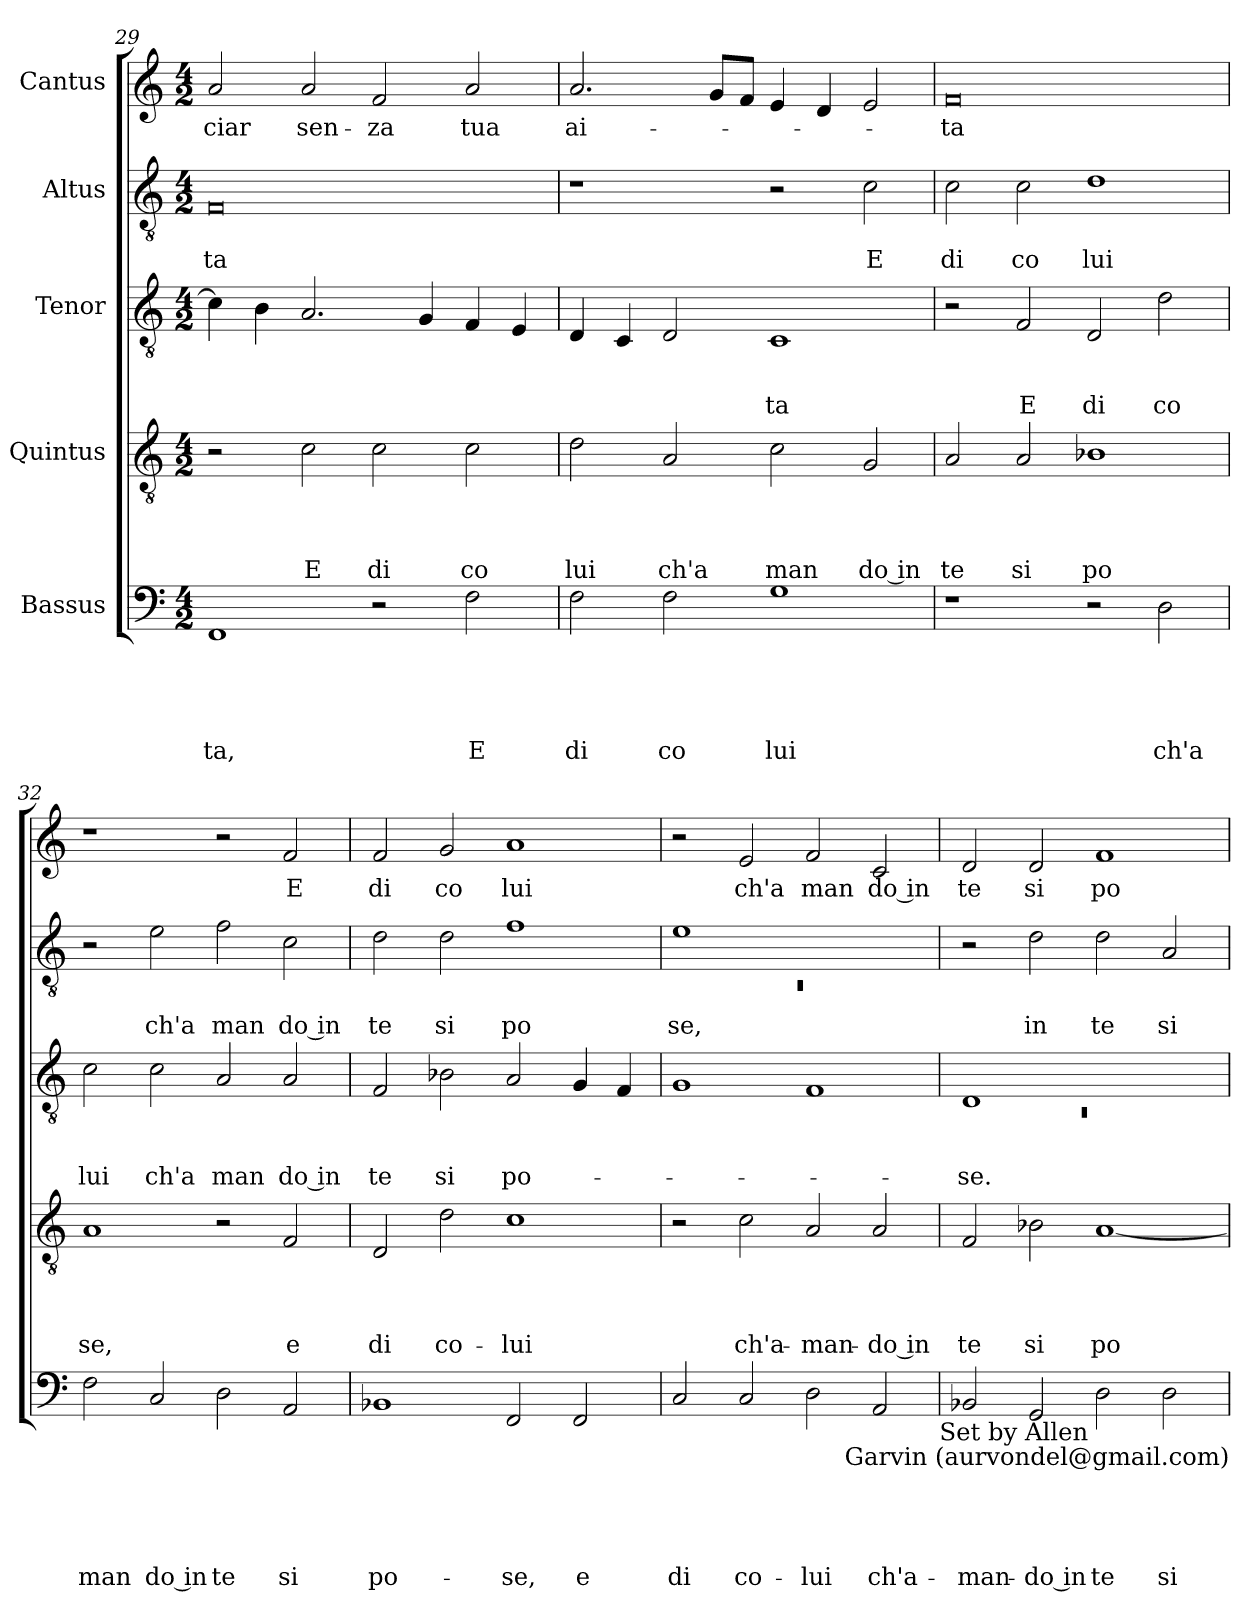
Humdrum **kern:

**kern	**text	**text	**text	**text	**text	**kern	**text	**text	**text	**text	**kern	**text	**text	**text	**kern	**text	**text	**kern	**text
*part5	*part5	*part5	*part5	*part5	*part5	*part4	*part4	*part4	*part4	*part4	*part3	*part3	*part3	*part3	*part2	*part2	*part2	*part1	*part1
*staff5	*staff5	*staff5	*staff5	*staff5	*staff5	*staff4	*staff4	*staff4	*staff4	*staff4	*staff3	*staff3	*staff3	*staff3	*staff2	*staff2	*staff2	*staff1	*staff1
*I"Bassus	*	*	*	*	*	*I"Quintus	*	*	*	*	*I"Tenor	*	*	*	*I"Altus	*	*	*I"Cantus	*
*clefF4	*	*	*	*	*	*clefGv2	*	*	*	*	*clefGv2	*	*	*	*clefGv2	*	*	*clefG2	*
*k[]	*	*	*	*	*	*k[]	*	*	*	*	*k[]	*	*	*	*k[]	*	*	*k[]	*
*C:	*	*	*	*	*	*C:	*	*	*	*	*C:	*	*	*	*C:	*	*	*C:	*
*M4/2	*	*	*	*	*	*M4/2	*	*	*	*	*M4/2	*	*	*	*M4/2	*	*	*M4/2	*
=29	=29	=29	=29	=29	=29	=29	=29	=29	=29	=29	=29	=29	=29	=29	=29	=29	=29	=29	=29
!	!	!	!	!	!LO:LY:b	!	!	!	!	!	!	!	!	!	!	!	!LO:LY:b	!	!LO:LY:b
1FF	.	.	.	.	ta,	2r	.	.	.	.	4c\]	.	.	.	0F	.	ta	2a/	-ciar
.	.	.	.	.	.	.	.	.	.	.	4B\	.	.	.	.	.	.	.	.
!	!	!	!	!	!	!	!	!	!	!LO:LY:b	!	!	!	!	!	!	!	!	!LO:LY:b
.	.	.	.	.	.	2c\	.	.	.	E	2.A/	.	.	.	.	.	.	2a/	sen-
!	!	!	!	!	!	!	!	!	!	!LO:LY:b	!	!	!	!	!	!	!	!	!LO:LY:b
2r	.	.	.	.	.	2c\	.	.	.	di	.	.	.	.	.	.	.	2f/	-za
.	.	.	.	.	.	.	.	.	.	.	4G/	.	.	.	.	.	.	.	.
!	!	!	!	!	!LO:LY:b	!	!	!	!	!LO:LY:b	!	!	!	!	!	!	!	!	!LO:LY:b
2F\	.	.	.	.	E	2c\	.	.	.	co	4F/	.	.	.	.	.	.	2a/	tua
.	.	.	.	.	.	.	.	.	.	.	4E/	.	.	.	.	.	.	.	.
=30	=30	=30	=30	=30	=30	=30	=30	=30	=30	=30	=30	=30	=30	=30	=30	=30	=30	=30	=30
!	!	!	!	!	!LO:LY:b	!	!	!	!	!LO:LY:b	!	!	!	!	!	!	!	!	!LO:LY:b
2F\	.	.	.	.	di	2d\	.	.	.	lui	4D/	.	.	.	1r	.	.	2.a/	ai-
.	.	.	.	.	.	.	.	.	.	.	4C/	.	.	.	.	.	.	.	.
!	!	!	!	!	!LO:LY:b	!	!	!	!	!LO:LY:b	!	!	!	!	!	!	!	!	!
2F\	.	.	.	.	co	2A/	.	.	.	ch'a	2D/	.	.	.	.	.	.	.	.
.	.	.	.	.	.	.	.	.	.	.	.	.	.	.	.	.	.	8g/L	.
.	.	.	.	.	.	.	.	.	.	.	.	.	.	.	.	.	.	8f/J	.
!	!	!	!	!	!LO:LY:b	!	!	!	!	!LO:LY:b	!	!	!	!LO:LY:b	!	!	!	!	!
1G	.	.	.	.	lui	2c\	.	.	.	man	1C	.	.	ta	2r	.	.	4e/	.
.	.	.	.	.	.	.	.	.	.	.	.	.	.	.	.	.	.	4d/	.
!	!	!	!	!	!	!	!	!	!	!LO:LY:b:rj	!	!	!	!	!	!	!LO:LY:b	!	!
.	.	.	.	.	.	2G/	.	.	.	do in	.	.	.	.	2c\	.	E	2e/	.
=31	=31	=31	=31	=31	=31	=31	=31	=31	=31	=31	=31	=31	=31	=31	=31	=31	=31	=31	=31
!	!	!	!	!	!	!	!	!	!	!LO:LY:b	!	!	!	!	!	!	!LO:LY:b	!	!LO:LY:b
1r	.	.	.	.	.	2A/	.	.	.	te	2r	.	.	.	2c\	.	di	0f	-ta
!	!	!	!	!	!	!	!	!	!	!LO:LY:b	!	!	!	!LO:LY:b	!	!	!LO:LY:b	!	!
.	.	.	.	.	.	2A/	.	.	.	si	2F/	.	.	E	2c\	.	co	.	.
!	!	!	!	!	!	!	!	!	!	!LO:LY:b	!	!	!	!LO:LY:b	!	!	!LO:LY:b	!	!
2r	.	.	.	.	.	1B-X	.	.	.	po	2D/	.	.	di	1d	.	lui	.	.
!	!	!	!	!	!LO:LY:b	!	!	!	!	!	!	!	!	!LO:LY:b	!	!	!	!	!
2D\	.	.	.	.	ch'a	.	.	.	.	.	2d\	.	.	co	.	.	.	.	.
=32	=32	=32	=32	=32	=32	=32	=32	=32	=32	=32	=32	=32	=32	=32	=32	=32	=32	=32	=32
!	!	!	!	!	!LO:LY:b	!	!	!	!	!LO:LY:b	!	!	!	!LO:LY:b	!	!	!	!	!
2F\	.	.	.	.	man	1A	.	.	.	se,	2c\	.	.	lui	2r	.	.	1r	.
!	!	!	!	!	!LO:LY:b:rj	!	!	!	!	!	!	!	!	!LO:LY:b	!	!	!LO:LY:b	!	!
2C/	.	.	.	.	do in	.	.	.	.	.	2c\	.	.	ch'a	2e\	.	ch'a	.	.
!	!	!	!	!	!LO:LY:b	!	!	!	!	!	!	!	!	!LO:LY:b	!	!	!LO:LY:b	!	!
2D\	.	.	.	.	te	2r	.	.	.	.	2A/	.	.	man	2f\	.	man	2r	.
!	!	!	!	!	!LO:LY:b	!	!	!	!	!LO:LY:b	!	!	!	!LO:LY:b:rj	!	!	!LO:LY:b:rj	!	!LO:LY:b
2AA/	.	.	.	.	si	2F/	.	.	.	e	2A/	.	.	do in	2c\	.	do in	2f/	E
!!LO:PB:g=z
=33	=33	=33	=33	=33	=33	=33	=33	=33	=33	=33	=33	=33	=33	=33	=33	=33	=33	=33	=33
!	!	!	!	!	!LO:LY:b	!	!	!	!	!LO:LY:b	!	!	!	!LO:LY:b	!	!	!LO:LY:b	!	!LO:LY:b
1BB-	.	.	.	.	po-	2D/	.	.	.	di	2F/	.	.	te	2d\	.	te	2f/	di
!	!	!	!	!	!	!	!	!	!	!LO:LY:b	!	!	!	!LO:LY:b	!	!	!LO:LY:b	!	!LO:LY:b
.	.	.	.	.	.	2d\	.	.	.	co-	2B-\	.	.	si	2d\	.	si	2g/	co
!	!	!	!	!	!LO:LY:b	!	!	!	!	!LO:LY:b	!	!	!	!LO:LY:b	!	!	!LO:LY:b	!	!LO:LY:b
2FF/	.	.	.	.	-se,	1c	.	.	.	-lui	2A/	.	.	po-	1f	.	po	1a	lui
!	!	!	!	!	!LO:LY:b	!	!	!	!	!	!	!	!	!	!	!	!	!	!
2FF/	.	.	.	.	e	.	.	.	.	.	4G/	.	.	.	.	.	.	.	.
.	.	.	.	.	.	.	.	.	.	.	4F/	.	.	.	.	.	.	.	.
=34	=34	=34	=34	=34	=34	=34	=34	=34	=34	=34	=34	=34	=34	=34	=34	=34	=34	=34	=34
*	*	*	*	*	*	*	*	*	*	*	*	*	*	*	*^	*	*	*	*
!	!	!	!	!	!LO:LY:b	!	!	!	!	!	!	!	!	!	!	!LO:N:vis=1	!	!LO:LY:b	!	!
2C/	.	.	.	.	di	2r	.	.	.	.	1G	.	.	.	1e	0rC	.	se,	2r	.
!	!	!	!	!	!LO:LY:b	!	!	!	!	!LO:LY:b	!	!	!	!	!	!	!	!	!	!LO:LY:b
2C/	.	.	.	.	co-	2c\	.	.	.	ch'a-	.	.	.	.	.	.	.	.	2e/	ch'a
!	!	!	!	!	!LO:LY:b	!	!	!	!	!LO:LY:b	!	!	!	!	!	!	!	!	!	!LO:LY:b
2D\	.	.	.	.	-lui	2A/	.	.	.	-man-	1F	.	.	.	1ryy	.	.	.	2f/	man
!	!	!	!	!	!LO:LY:b	!	!	!	!	!LO:LY:b:rj	!	!	!	!	!	!	!	!	!	!LO:LY:b:rj
2AA/	.	.	.	.	ch'a-	2A/	.	.	.	-do in	.	.	.	.	.	.	.	.	2c/	do in
*	*	*	*	*	*	*	*	*	*	*	*	*	*	*	*v	*v	*	*	*	*
!LO:TX:b:t=Set by Allen	!	!	!	!	!	!	!	!	!	!	!	!	!	!	!	!	!	!	!
=35	=35	=35	=35	=35	=35	=35	=35	=35	=35	=35	=35	=35	=35	=35	=35	=35	=35	=35	=35
*	*	*	*	*	*	*	*	*	*	*	*^	*	*	*	*	*	*	*	*
!	!	!	!	!	!LO:LY:b	!	!	!	!	!LO:LY:b	!	!LO:N:vis=1	!	!	!LO:LY:b	!	!	!	!	!LO:LY:b
2BB-X/	.	.	.	.	-man-	2F/	.	.	.	te	1D	0rC	.	.	-se.	2r	.	.	2d/	te
!	!	!	!	!	!LO:LY:b:rj	!	!	!	!	!LO:LY:b	!	!	!	!	!	!	!	!LO:LY:b	!	!LO:LY:b
2GG/	.	.	.	.	-do in	2B-\	.	.	.	si	.	.	.	.	.	2d\	.	in	2d/	si
!	!	!	!	!	!LO:LY:b	!	!	!	!	!LO:LY:b	!	!	!	!	!	!	!	!LO:LY:b	!	!LO:LY:b
2D\	.	.	.	.	te	[<1A	.	.	.	po-	1ryy	.	.	.	.	2d\	.	te	1f	po
!	!	!	!	!	!LO:LY:b	!	!	!	!	!	!	!	!	!	!	!	!	!LO:LY:b	!	!
2D\	.	.	.	.	si	.	.	.	.	.	.	.	.	.	.	2A/	.	si	.	.
*	*	*	*	*	*	*	*	*	*	*	*v	*v	*	*	*	*	*	*	*	*
!LO:TX:b:t=Garvin (aurvondel@gmail.com)	!	!	!	!	!	!	!	!	!	!	!	!	!	!	!	!	!	!	!
=	=	=	=	=	=	=	=	=	=	=	=	=	=	=	=	=	=	=	=
*-	*-	*-	*-	*-	*-	*-	*-	*-	*-	*-	*-	*-	*-	*-	*-	*-	*-	*-	*-
